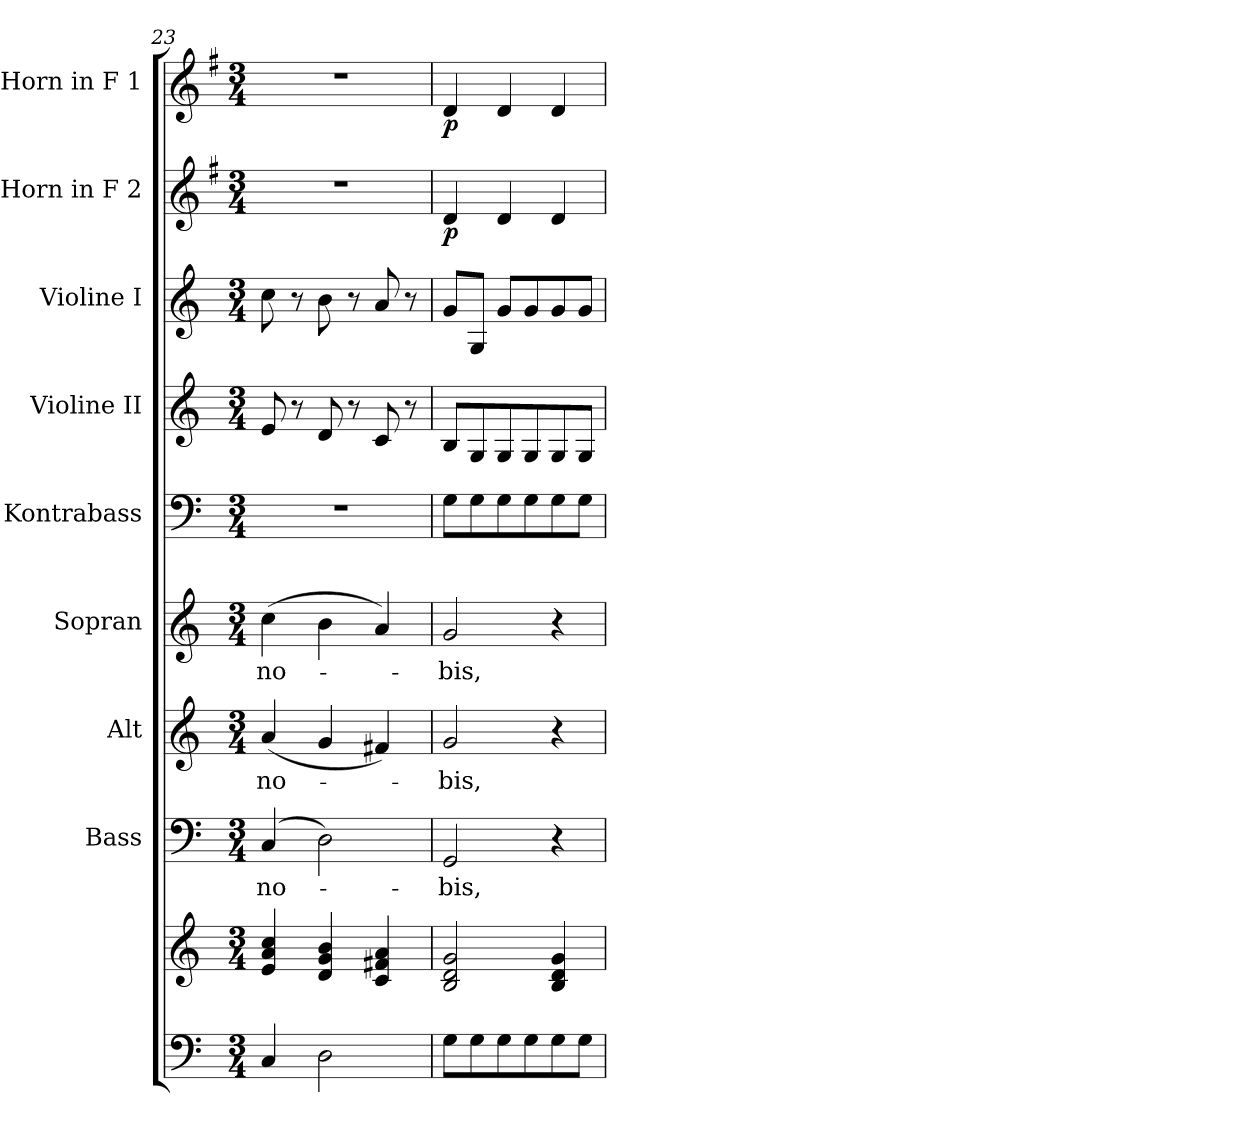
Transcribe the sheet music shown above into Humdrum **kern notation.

**kern	**kern	**kern	**text	**kern	**text	**kern	**text	**kern	**kern	**kern	**kern	**dynam	**kern	**dynam
*part9	*part9	*part8	*part8	*part7	*part7	*part6	*part6	*part5	*part4	*part3	*part2	*part2	*part1	*part1
*staff10	*staff9	*staff8	*staff8	*staff7	*staff7	*staff6	*staff6	*staff5	*staff4	*staff3	*staff2	*staff2	*staff1	*staff1
*	*	*I"Bass	*	*I"Alt	*	*I"Sopran	*	*I"Kontrabass	*I"Violine II	*I"Violine I	*I"Horn in F 2	*	*I"Horn in F 1	*
*	*	*I'B.	*	*I'A.	*	*I'S.	*	*I'Kb.	*I'Vl. II	*I'Vl. I	*I'Hrn. 2	*	*I'Hrn. 1	*
!!LO:PB:g=z
*clefF4	*clefG2	*clefF4	*	*clefG2	*	*clefG2	*	*clefF4	*clefG2	*clefG2	*clefG2	*	*clefG2	*
*	*	*	*	*	*	*	*	*ITrd7c12	*	*	*ITrd4c7	*	*ITrd4c7	*
*k[]	*k[]	*k[]	*	*k[]	*	*k[]	*	*k[]	*k[]	*k[]	*k[]	*	*k[]	*
*C:	*C:	*C:	*	*C:	*	*C:	*	*C:	*C:	*C:	*C:	*	*C:	*
*M3/4	*M3/4	*M3/4	*	*M3/4	*	*M3/4	*	*M3/4	*M3/4	*M3/4	*M3/4	*	*M3/4	*
=23	=23	=23	=23	=23	=23	=23	=23	=23	=23	=23	=23	=23	=23	=23
!	!	!	!LO:LY:b	!	!LO:LY:b	!	!LO:LY:b	!	!	!	!	!	!	!
4C/	4e/ 4a/ 4cc/	(4C/	no-	(<4a/	no-	(>4cc\	no-	2.r	8e/	8cc\	2.r	.	2.r	.
.	.	.	.	.	.	.	.	.	8r	8r	.	.	.	.
2D\	4d/ 4g/ 4b/	2D\)	.	4g/	.	4b\	.	.	8d/	8b\	.	.	.	.
.	.	.	.	.	.	.	.	.	8r	8r	.	.	.	.
.	4c/ 4f#X/ 4a/	.	.	4f#X/)	.	4a/)	.	.	8c/	8a/	.	.	.	.
.	.	.	.	.	.	.	.	.	8r	8r	.	.	.	.
=24	=24	=24	=24	=24	=24	=24	=24	=24	=24	=24	=24	=24	=24	=24
!	!	!	!LO:LY:b	!	!LO:LY:b	!	!LO:LY:b	!	!	!	!	!LO:DY:b	!	!LO:DY:b
8G\L	2B/ 2d/ 2g/	2GG/	-bis,	2g/	-bis,	2g/	-bis,	8GG\L	8B/L	8g/L	4G/	p	4G/	p
8G\	.	.	.	.	.	.	.	8GG\	8G/	8G/J	.	.	.	.
8G\	.	.	.	.	.	.	.	8GG\	8G/	8g/L	4G/	.	4G/	.
8G\	.	.	.	.	.	.	.	8GG\	8G/	8g/	.	.	.	.
8G\	4B/ 4d/ 4g/	4r	.	4r	.	4r	.	8GG\	8G/	8g/	4G/	.	4G/	.
8G\J	.	.	.	.	.	.	.	8GG\J	8G/J	8g/J	.	.	.	.
=	=	=	=	=	=	=	=	=	=	=	=	=	=	=
*-	*-	*-	*-	*-	*-	*-	*-	*-	*-	*-	*-	*-	*-	*-
